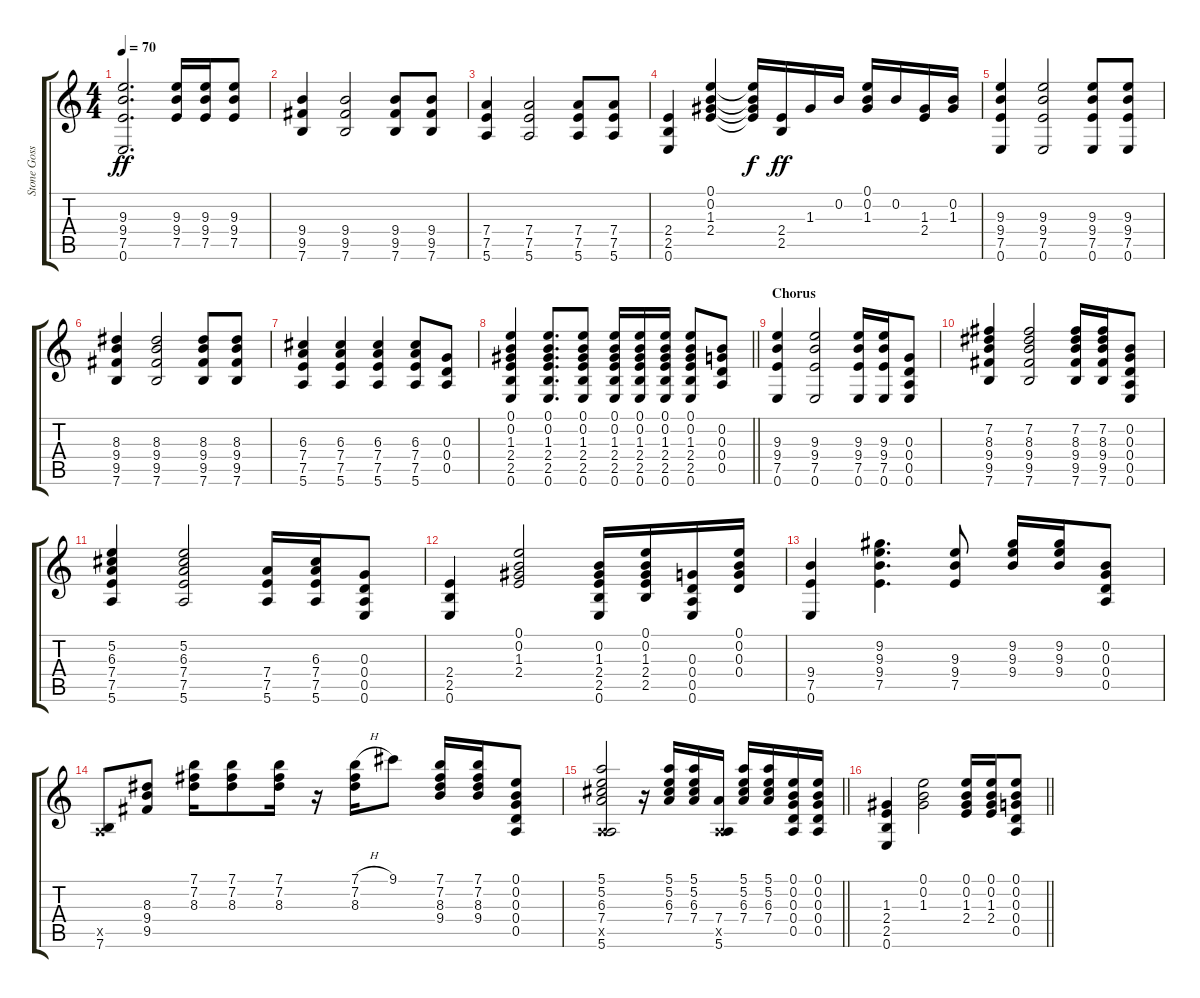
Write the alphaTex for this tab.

\track ("Stone Gossard" "Stone Goss") {instrument electricguitarclean}
\staff {score tabs}
\tuning (E4 B3 G3 D3 A2 E2) {hide}
\ts (4 4)
\tempo 70
\clef g2
\ks c
(9.3 9.4 7.5 0.6).2{d dy ff} (9.3 9.4 7.5).16 (9.3 9.4 7.5).16 (9.3 9.4 7.5).8 |
(9.4 9.5 7.6).4 (9.4 9.5 7.6).2 (9.4 9.5 7.6).8 (9.4 9.5 7.6).8 |
(7.4 7.5 5.6).4 (7.4 7.5 5.6).2 (7.4 7.5 5.6).8 (7.4 7.5 5.6).8 |
(2.4 2.5 0.6).4 (0.1 0.2 1.3 2.4).4 (0.1{t} 0.2{t} 1.3{t} 2.4{t}).16{dy f} (2.4 2.5).16{dy ff} 1.3.16 0.2.16 (0.1 0.2 1.3).16 0.2.16 (1.3 2.4).16 (0.2 1.3).16 |
(9.3 9.4 7.5 0.6).4 (9.3 9.4 7.5 0.6).2 (9.3 9.4 7.5 0.6).8 (9.3 9.4 7.5 0.6).8 |
(8.3 9.4 9.5 7.6).4 (8.3 9.4 9.5 7.6).2 (8.3 9.4 9.5 7.6).8 (8.3 9.4 9.5 7.6).8 |
(6.3 7.4 7.5 5.6).4 (6.3 7.4 7.5 5.6).4 (6.3 7.4 7.5 5.6).4 (6.3 7.4 7.5 5.6).8 (0.3 0.4 0.5).8 |
\barLineRight lightlight
(0.1 0.2 1.3 2.4 2.5 0.6).4 (0.1 0.2 1.3 2.4 2.5 0.6).8{d} (0.1 0.2 1.3 2.4 2.5 0.6).8 (0.1 0.2 1.3 2.4 2.5 0.6).16 (0.1 0.2 1.3 2.4 2.5 0.6).16 (0.1 0.2 1.3 2.4 2.5 0.6).16 (0.1 0.2 1.3 2.4 2.5 0.6).8 (0.2 0.3 0.4 0.5).8 |
\section ("" "Chorus")
(9.3 9.4 7.5 0.6).4 (9.3 9.4 7.5 0.6).2 (9.3 9.4 7.5 0.6).16 (9.3 9.4 7.5 0.6).16 (0.3 0.4 0.5 0.6).8 |
(7.2 8.3 9.4 9.5 7.6).4 (7.2 8.3 9.4 9.5 7.6).2 (7.2 8.3 9.4 9.5 7.6).16 (7.2 8.3 9.4 9.5 7.6).16 (0.2 0.3 0.4 0.5 0.6).8 |
(5.2 6.3 7.4 7.5 5.6).4 (5.2 6.3 7.4 7.5 5.6).2 (7.4 7.5 5.6).16 (6.3 7.4 7.5 5.6).16 (0.3 0.4 0.5 0.6).8 |
(2.4 2.5 0.6).4 (0.1 0.2 1.3 2.4).2 (0.2 1.3 2.4 2.5 0.6).16 (0.1 0.2 1.3 2.4 2.5).16 (0.3 0.4 0.5 0.6).16 (0.1 0.2 0.3 0.4).16 |
(9.4 7.5 0.6).4 (9.2 9.3 9.4 7.5).4{d} (9.3 9.4 7.5).8 (9.2 9.3 9.4).16 (9.2 9.3 9.4).16 (0.2 0.3 0.4 0.5).8 |
(0.5{x} 7.6).8 (8.3 9.4 9.5).8 (7.1 7.2 8.3).16 (7.1 7.2 8.3).8 (7.1 7.2 8.3).16 r.16 (7.1{h} 7.2 8.3).16 9.1.8 (7.1 7.2 8.3 9.4).16 (7.1 7.2 8.3 9.4).16 (0.1 0.2 0.3 0.4 0.5).8 |
\barLineRight lightlight
(5.1 5.2 6.3 7.4 0.5{x} 5.6).2 r.16 (5.1 5.2 6.3 7.4).16 (5.1 5.2 6.3 7.4).16 (7.4 0.5{x} 5.6).16 (5.1 5.2 6.3 7.4).16 (5.1 5.2 6.3 7.4).16 (0.1 0.2 0.3 0.4 0.5).16 (0.1 0.2 0.3 0.4 0.5).16 |
\barLineRight lightlight
(1.3 2.4 2.5 0.6).4 (0.1 0.2 1.3).2 (0.1 0.2 1.3 2.4).16 (0.1 0.2 1.3 2.4).16 (0.1 0.2 0.3 0.4 0.5).8
